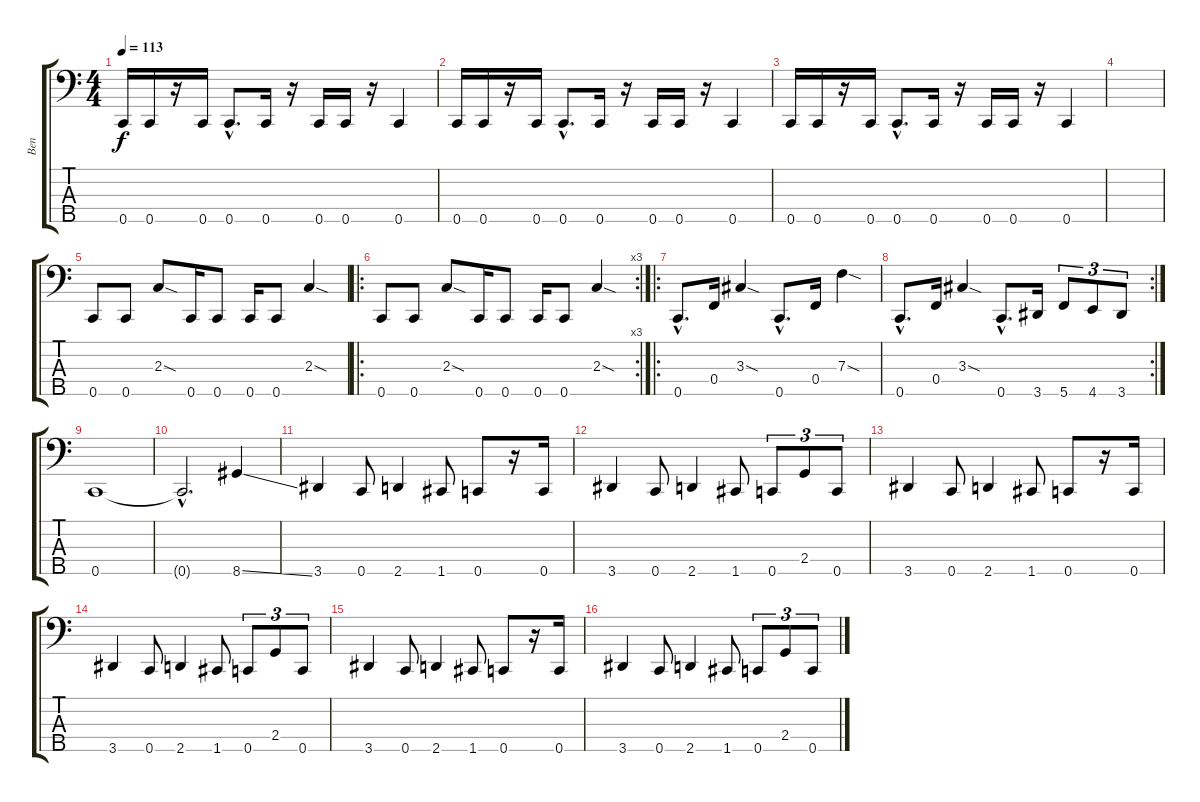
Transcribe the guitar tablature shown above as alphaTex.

\track ("Ben" "Ben") {instrument electricbassfinger}
\staff {score tabs}
\tuning (Ab2 Eb2 Bb1 F1 C1) {hide}
\ts (4 4)
\tempo 113
\clef f4
\ks c
0.5.16{dy f} 0.5.16 r.16 0.5.16 0.5{hac}.8{d} 0.5.16 r.16 0.5.16 0.5.16 r.16 0.5.4 |
0.5.16 0.5.16 r.16 0.5.16 0.5{hac}.8{d} 0.5.16 r.16 0.5.16 0.5.16 r.16 0.5.4 |
0.5.16 0.5.16 r.16 0.5.16 0.5{hac}.8{d} 0.5.16 r.16 0.5.16 0.5.16 r.16 0.5.4 |
|
0.5.8 0.5.8 2.3{sod}.8 0.5.16 0.5.8 0.5.16 0.5.8 2.3{sod}.4 |
\ro
\rc 3
0.5.8 0.5.8 2.3{sod}.8 0.5.16 0.5.8 0.5.16 0.5.8 2.3{sod}.4 |
\ro
0.5{hac}.8{d} 0.4.16 3.3{sod}.4 0.5{hac}.8{d} 0.4.16 7.3{sod}.4 |
\rc 2
0.5{hac}.8{d} 0.4.16 3.3{sod}.4 0.5{hac}.8{d} 3.5.16 5.5.8{tu (3 2)} 4.5.8{tu (3 2)} 3.5.8{tu (3 2)} |
0.5.1 |
0.5{hac t}.2{d} 8.5{ss}.4 |
3.5.4 0.5.8 2.5.4 1.5.8 0.5.8 r.16 0.5.16 |
3.5.4 0.5.8 2.5.4 1.5.8 0.5.8{tu (3 2)} 2.4.8{tu (3 2)} 0.5.8{tu (3 2)} |
3.5.4 0.5.8 2.5.4 1.5.8 0.5.8 r.16 0.5.16 |
3.5.4 0.5.8 2.5.4 1.5.8 0.5.8{tu (3 2)} 2.4.8{tu (3 2)} 0.5.8{tu (3 2)} |
3.5.4 0.5.8 2.5.4 1.5.8 0.5.8 r.16 0.5.16 |
3.5.4 0.5.8 2.5.4 1.5.8 0.5.8{tu (3 2)} 2.4.8{tu (3 2)} 0.5.8{tu (3 2)}
